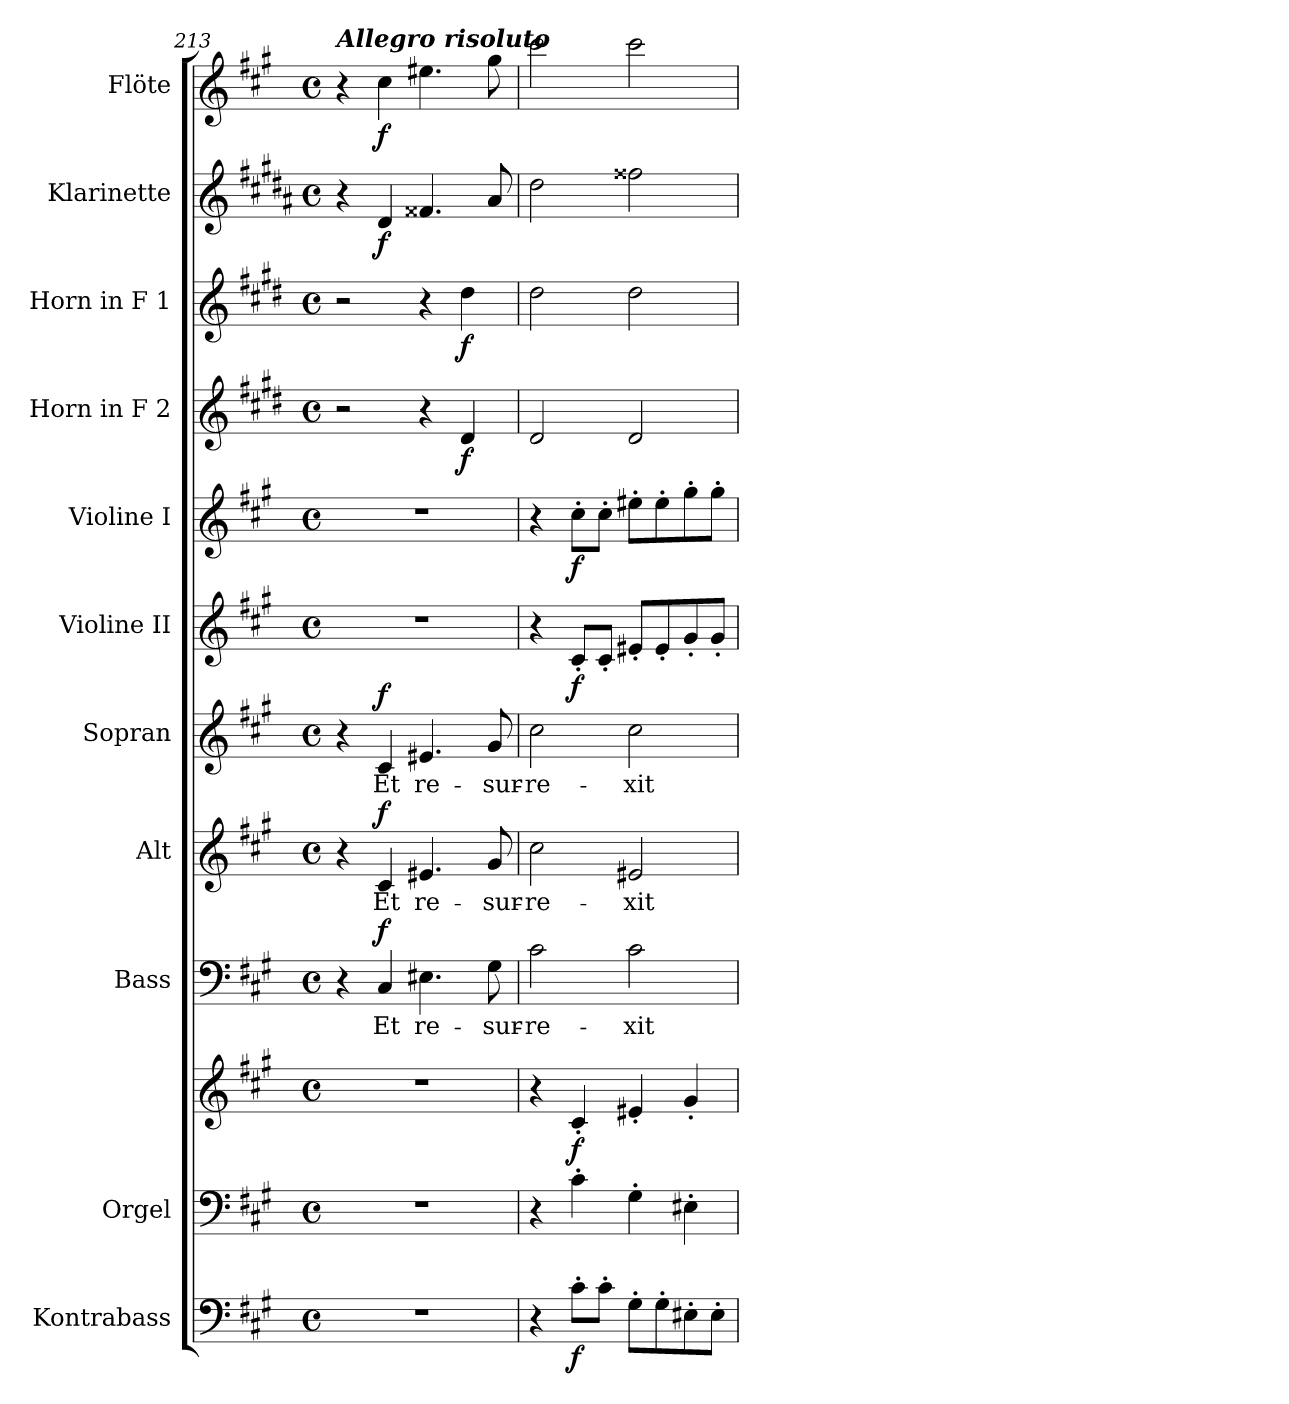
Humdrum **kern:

**kern	**dynam	**kern	**kern	**dynam	**kern	**text	**dynam	**kern	**text	**dynam	**kern	**text	**dynam	**kern	**dynam	**kern	**dynam	**kern	**dynam	**kern	**dynam	**kern	**dynam	**kern	**dynam
*part11	*part11	*part10	*part10	*part10	*part9	*part9	*part9	*part8	*part8	*part8	*part7	*part7	*part7	*part6	*part6	*part5	*part5	*part4	*part4	*part3	*part3	*part2	*part2	*part1	*part1
*staff12	*staff12	*staff11	*staff10	*staff10/11	*staff9	*staff9	*staff9	*staff8	*staff8	*staff8	*staff7	*staff7	*staff7	*staff6	*staff6	*staff5	*staff5	*staff4	*staff4	*staff3	*staff3	*staff2	*staff2	*staff1	*staff1
*I"Kontrabass	*	*I"Orgel	*	*	*I"Bass	*	*	*I"Alt	*	*	*I"Sopran	*	*	*I"Violine II	*	*I"Violine I	*	*I"Horn in F 2	*	*I"Horn in F 1	*	*I"Klarinette	*	*I"Flöte	*
*I'Kb.	*	*I'Org.	*	*	*I'B.	*	*	*I'A.	*	*	*I'S.	*	*	*I'Vl. II	*	*I'Vl. I	*	*	*	*	*	*I'Kl.	*	*I'Fl.	*
*clefF4	*	*clefF4	*clefG2	*	*clefF4	*	*	*clefG2	*	*	*clefG2	*	*	*clefG2	*	*clefG2	*	*clefG2	*	*clefG2	*	*clefG2	*	*clefG2	*
*ITrd7c12	*	*	*	*	*	*	*	*	*	*	*	*	*	*	*	*	*	*ITrd4c7	*	*ITrd4c7	*	*ITrd1c2	*	*	*
*k[f#c#g#]	*	*k[f#c#g#]	*k[f#c#g#]	*	*k[f#c#g#]	*	*	*k[f#c#g#]	*	*	*k[f#c#g#]	*	*	*k[f#c#g#]	*	*k[f#c#g#]	*	*k[f#c#g#]	*	*k[f#c#g#]	*	*k[f#c#g#]	*	*k[f#c#g#]	*
*A:	*	*A:	*A:	*	*A:	*	*	*A:	*	*	*A:	*	*	*A:	*	*A:	*	*A:	*	*A:	*	*A:	*	*A:	*
*M4/4	*	*M4/4	*M4/4	*	*M4/4	*	*	*M4/4	*	*	*M4/4	*	*	*M4/4	*	*M4/4	*	*M4/4	*	*M4/4	*	*M4/4	*	*M4/4	*
*met(c)	*	*met(c)	*met(c)	*	*met(c)	*	*	*met(c)	*	*	*met(c)	*	*	*met(c)	*	*met(c)	*	*met(c)	*	*met(c)	*	*met(c)	*	*met(c)	*
=213	=213	=213	=213	=213	=213	=213	=213	=213	=213	=213	=213	=213	=213	=213	=213	=213	=213	=213	=213	=213	=213	=213	=213	=213	=213
!	!	!	!	!	!	!	!	!	!	!	!	!	!	!	!	!	!	!	!	!	!	!	!	!LO:TX:a:Bi:t=Allegro risoluto	!
1r	.	1r	1r	.	4r	.	.	4r	.	.	4r	.	.	1r	.	1r	.	2r	.	2r	.	4r	.	4r	.
!	!	!	!	!	!	!LO:LY:b	!LO:DY:a	!	!LO:LY:b	!LO:DY:a	!	!LO:LY:b	!LO:DY:a	!	!	!	!	!	!	!	!	!	!LO:DY:b	!	!LO:DY:b
.	.	.	.	.	4C#/	Et	f	4c#/	Et	f	4c#/	Et	f	.	.	.	.	.	.	.	.	4c#/	f	4cc#\	f
!	!	!	!	!	!	!LO:LY:b	!	!	!LO:LY:b	!	!	!LO:LY:b	!	!	!	!	!	!	!	!	!	!	!	!	!
.	.	.	.	.	4.E#X\	re-	.	4.e#X/	re-	.	4.e#X/	re-	.	.	.	.	.	4r	.	4r	.	4.e#X/	.	4.ee#X\	.
!	!	!	!	!	!	!	!	!	!	!	!	!	!	!	!	!	!	!	!LO:DY:b	!	!LO:DY:b	!	!	!	!
.	.	.	.	.	.	.	.	.	.	.	.	.	.	.	.	.	.	4G#/	f	4g#\	f	.	.	.	.
!	!	!	!	!	!	!LO:LY:b	!	!	!LO:LY:b	!	!	!LO:LY:b	!	!	!	!	!	!	!	!	!	!	!	!	!
.	.	.	.	.	8G#\	-sur-	.	8g#/	-sur-	.	8g#/	-sur-	.	.	.	.	.	.	.	.	.	8g#/	.	8gg#\	.
=214	=214	=214	=214	=214	=214	=214	=214	=214	=214	=214	=214	=214	=214	=214	=214	=214	=214	=214	=214	=214	=214	=214	=214	=214	=214
!	!	!	!	!	!	!LO:LY:b	!	!	!LO:LY:b	!	!	!LO:LY:b	!	!	!	!	!	!	!	!	!	!	!	!	!
4r	.	4r	4r	.	2c#\	-re-	.	2cc#\	-re-	.	2cc#\	-re-	.	4r	.	4r	.	2G#/	.	2g#\	.	2cc#\	.	2ccc#\	.
!	!LO:DY:b	!	!	!LO:DY:b	!	!	!	!	!	!	!	!	!	!	!LO:DY:b	!	!LO:DY:b	!	!	!	!	!	!	!	!
8C#'>\L	f	4c#'>\	4c#'</	f	.	.	.	.	.	.	.	.	.	8c#'</L	f	8cc#'>\L	f	.	.	.	.	.	.	.	.
8C#'>\J	.	.	.	.	.	.	.	.	.	.	.	.	.	8c#'</J	.	8cc#'>\J	.	.	.	.	.	.	.	.	.
!	!	!	!	!	!	!LO:LY:b	!	!	!LO:LY:b	!	!	!LO:LY:b	!	!	!	!	!	!	!	!	!	!	!	!	!
8GG#'>\L	.	4G#'>\	4e#X'</	.	2c#\	-xit	.	2e#X/	-xit	.	2cc#\	-xit	.	8e#X'</L	.	8ee#X'>\L	.	2G#/	.	2g#\	.	2ee#X\	.	2ccc#\	.
8GG#'>\	.	.	.	.	.	.	.	.	.	.	.	.	.	8e#'</	.	8ee#'>\	.	.	.	.	.	.	.	.	.
8EE#X'>\	.	4E#X'>\	4g#'</	.	.	.	.	.	.	.	.	.	.	8g#'</	.	8gg#'>\	.	.	.	.	.	.	.	.	.
8EE#'>\J	.	.	.	.	.	.	.	.	.	.	.	.	.	8g#'</J	.	8gg#'>\J	.	.	.	.	.	.	.	.	.
=	=	=	=	=	=	=	=	=	=	=	=	=	=	=	=	=	=	=	=	=	=	=	=	=	=
*-	*-	*-	*-	*-	*-	*-	*-	*-	*-	*-	*-	*-	*-	*-	*-	*-	*-	*-	*-	*-	*-	*-	*-	*-	*-
